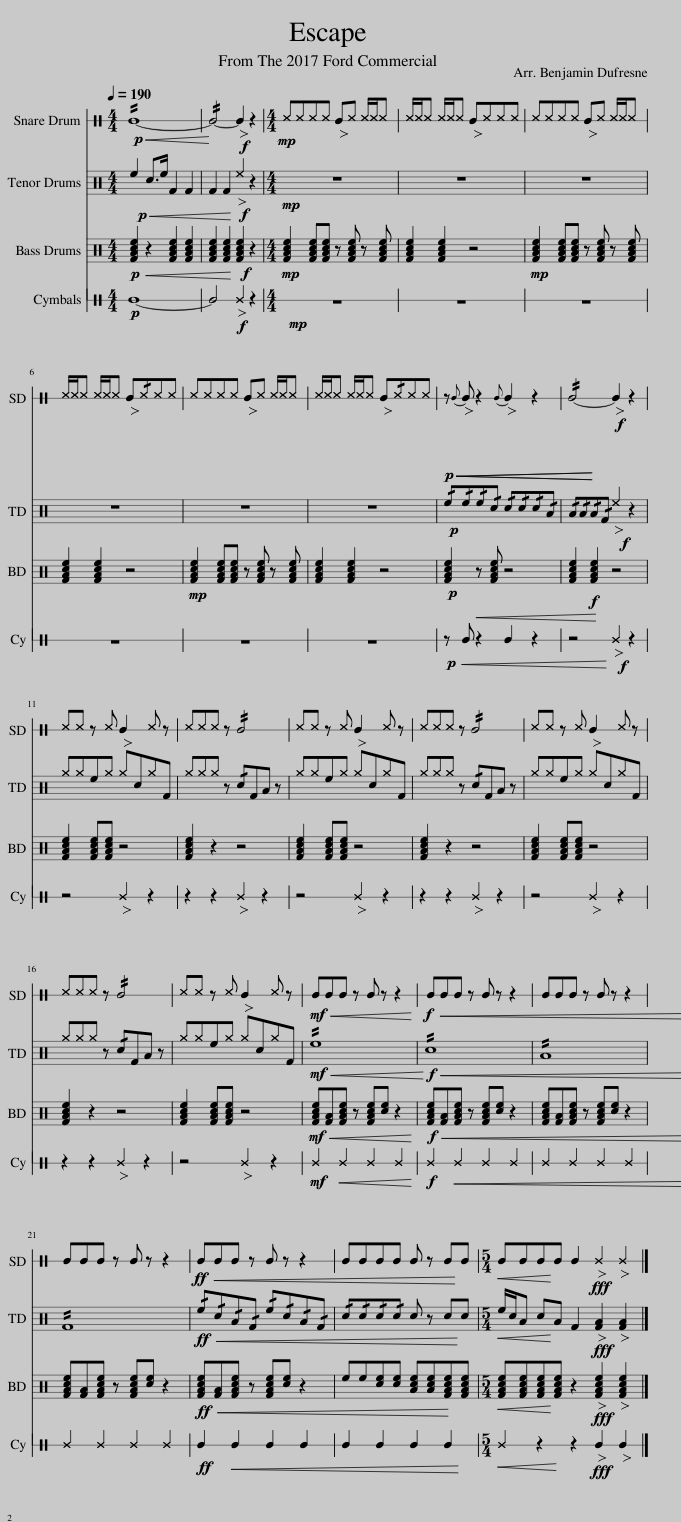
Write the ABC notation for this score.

X:1
%%score 1 2 3 4
L:1/8
Q:1/4=190
M:4/4
I:linebreak $
K:C
V:1 perc stafflines=1
K:none
V:2 perc
K:none
V:3 perc
K:none
V:4 perc stafflines=1
K:none
V:1
!p!!<(! !//!E8- | !//!E4-!f! E2!<)! z2 |[M:4/4]!mp! ^F^F^F^F E^F ^F/^F/^F | ^F/^F/^F ^F/^F/^F E^F^F^F | ^F^F^F^F E^F ^F/^F/^F |$ %5
 ^F/^F/^F ^F/^F/^F E!/!^F^F^F | ^F^F^F^F E^F ^F/^F/^F | ^F/^F/^F ^F/^F/^F E!/!^F^F^F |!p!!<(!!<(! z{E} E z2{E} E2 z2!<)!!<)! | !//!E4-!f! E2 z2 |$ %10
 ^F^F z ^F E2 ^F z | ^F^F^F z !//!E4 | ^F^F z ^F E2 ^F z | ^F^F^F z !//!E4 | ^F^F z ^F E2 ^F z |$ %15
 ^F^F^F z !//!E4 | ^F^F z ^F E2 ^F z |!mf! E!<(!EE z E z z2!<)! |!f! E!<(!EE z E z z2!<)! | EEE z E z z2 |$ %20
 EEE z E z z2 |!ff! E!<(!EE z E z z2!<)! | EEEE E z EE |[M:5/4]!<(! EEEE E2!fff! ^E2 ^E2!<)! |] %24
V:2
 e2!p!!<(! c>e F2 F2 | F2 F2!<)!!f! ^e2 z2 |[M:4/4]!mp! z8 | z8 | z8 |$ %5
 z8 | z8 | z8 |!p! !/!e!/!e!/!e!/!c !/!c!/!c!/!c!/!A | !/!A!/!A!/!A!/!F ^e2!f! z2 |$ %10
 ^g^ge^g ^gc^gF | ^g^g^g z !/!cFA z | ^g^ge^g ^gc^gF | ^g^g^g z !/!cFA z | ^g^ge^g ^gc^gF |$ %15
 ^g^g^g z !/!cFA z | ^g^ge^g ^gc^gF |!mf!!<(! !//!e8!<)! |!f!!<(! !//!c8!<)! | !//!A8 |$ %20
 !//!F8 |!ff! !/!e!<(!!/!c!/!A!/!F !/!e!/!c!/!A!/!F!<)! | !/!c!/!c!/!c!/!c c z cc |[M:5/4]!<(! e/c/A cA F2!fff! [FA]2 [FA]2!<)! |] %24
V:3
!p! [FAce]2!<(! z2 [FAce]2 [FAce]2 | [FAce]2 [FAce]2!<)!!f! [FAce]2 z2 |[M:4/4]!mp! [FAce]2 [FAce][FAce] z [FAce] z [FAce] | [FAce]2 [FAce]2 z4 |!mp! [FAce]2 [FAce][FAce] z [FAce] z [FAce] |$ %5
 [FAce]2 [FAce]2 z4 |!mp! [FAce]2 [FAce][FAce] z [FAce] z [FAce] | [FAce]2 [FAce]2 z4 |!p! [FAce]2!<(! z [FAce] z4!<)! | [FAce]2!f! [FAce]2 z4 |$ %10
 [FAce]2 [FAce][FAce] z4 | [FAce]2 z2 z4 | [FAce]2 [FAce][FAce] z4 | [FAce]2 z2 z4 | [FAce]2 [FAce][FAce] z4 |$ %15
 [FAce]2 z2 z4 | [FAce]2 [FAce][FAce] z4 |!mf! [FAce]!<(![FA][FAce] z [FAce][ce] z2!<)! |!f! [FAce]!<(![FA][FAce] z [FAce][ce] z2!<)! | [FAce][FA][FAce] z [FAce][ce] z2 |$ %20
 [FAce][FA][FAce] z [FAce][ce] z2 |!ff! [FAce]!<(![FA][FAce] z [FAce][ce] z2!<)! | ee[ce][ce] [Ace][Ace][FAce][FAce] |[M:5/4]!<(! [FAce][FAce][FAce][FAce] z2!fff! [FAce]2 [FAce]2!<)! |] %24
V:4
!p! E8- | E4!f! ^E2 z2 |[M:4/4]!mp! z8 | z8 | z8 |$ %5
 z8 | z8 | z8 |!p! z!<(! E z2 E2 z2!<)! | z4!f! ^E2 z2 |$ %10
 z4 ^E2 z2 | z2 z2 ^E2 z2 | z4 ^E2 z2 | z2 z2 ^E2 z2 | z4 ^E2 z2 |$ %15
 z2 z2 ^E2 z2 | z4 ^E2 z2 |!mf! ^E2!<(! ^E2 ^E2 ^E2!<)! |!f! ^E2!<(! ^E2 ^E2 ^E2!<)! | ^E2 ^E2 ^E2 ^E2 |$ %20
 ^E2 ^E2 ^E2 ^E2 |!ff! E2!<(! E2 E2 E2!<)! | E2 E2 E2 E2 |[M:5/4]!<(! ^E2 z2 z2!fff! E2 E2!<)! |] %24
